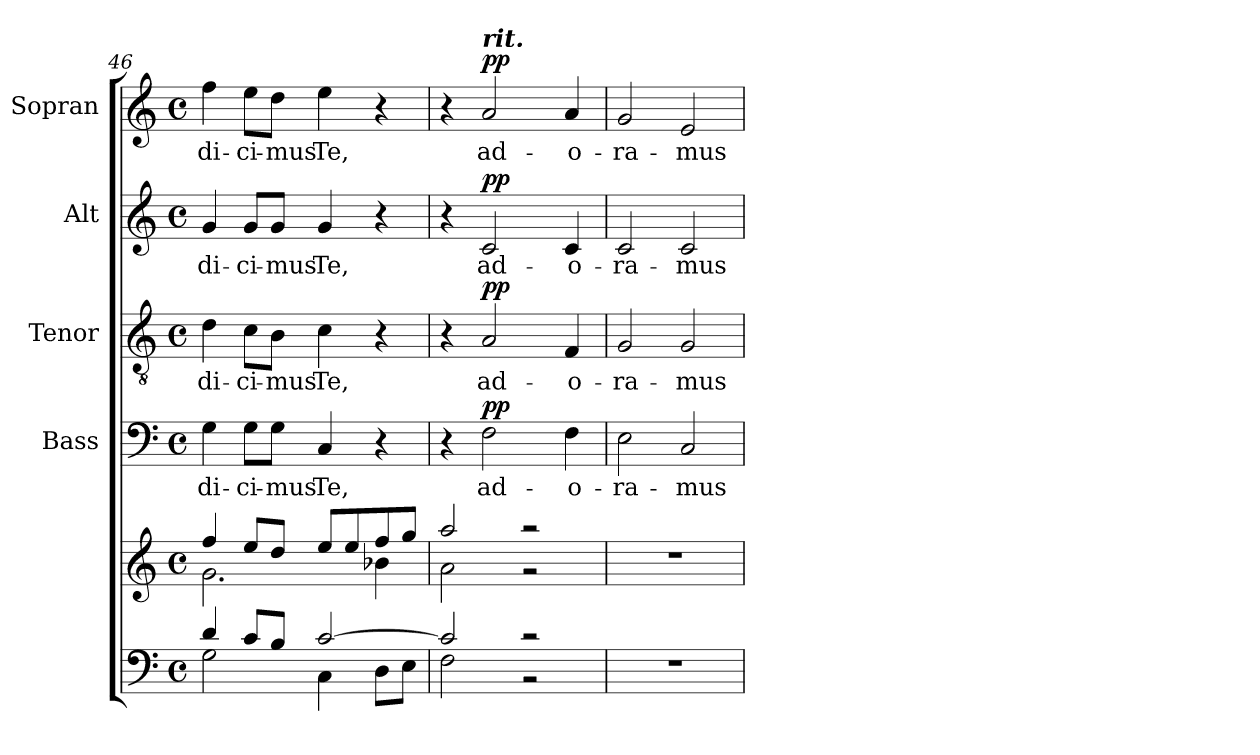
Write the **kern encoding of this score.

**kern	**kern	**kern	**text	**dynam	**kern	**text	**dynam	**kern	**text	**dynam	**kern	**text	**dynam
*part5	*part5	*part4	*part4	*part4	*part3	*part3	*part3	*part2	*part2	*part2	*part1	*part1	*part1
*staff6	*staff5	*staff4	*staff4	*staff4	*staff3	*staff3	*staff3	*staff2	*staff2	*staff2	*staff1	*staff1	*staff1
*	*	*I"Bass	*	*	*I"Tenor	*	*	*I"Alt	*	*	*I"Sopran	*	*
*	*	*I'B.	*	*	*I'T.	*	*	*I'A.	*	*	*I'S.	*	*
*clefF4	*clefG2	*clefF4	*	*	*clefGv2	*	*	*clefG2	*	*	*clefG2	*	*
*k[]	*k[]	*k[]	*	*	*k[]	*	*	*k[]	*	*	*k[]	*	*
*C:	*C:	*C:	*	*	*C:	*	*	*C:	*	*	*C:	*	*
*M4/4	*M4/4	*M4/4	*	*	*M4/4	*	*	*M4/4	*	*	*M4/4	*	*
*met(c)	*met(c)	*met(c)	*	*	*met(c)	*	*	*met(c)	*	*	*met(c)	*	*
=46	=46	=46	=46	=46	=46	=46	=46	=46	=46	=46	=46	=46	=46
*^	*^	*	*	*	*	*	*	*	*	*	*	*	*
!	!	!	!	!	!LO:LY:b	!	!	!LO:LY:b	!	!	!LO:LY:b	!	!	!LO:LY:b	!
4d/	2G\	4ff/	2.g\	4G\	-di-	.	4d\	-di-	.	4g/	-di-	.	4ff\	-di-	.
!	!	!	!	!	!LO:LY:b	!	!	!LO:LY:b	!	!	!LO:LY:b	!	!	!LO:LY:b	!
8c/L	.	8ee/L	.	8G\L	-ci-	.	8c\L	-ci-	.	8g/L	-ci-	.	8ee\L	-ci-	.
!	!	!	!	!	!LO:LY:b	!	!	!LO:LY:b	!	!	!LO:LY:b	!	!	!LO:LY:b	!
8B/J	.	8dd/J	.	8G\J	-mus	.	8B\J	-mus	.	8g/J	-mus	.	8dd\J	-mus	.
!	!	!	!	!	!LO:LY:b	!	!	!LO:LY:b	!	!	!LO:LY:b	!	!	!LO:LY:b	!
[>2c/	4C\	8ee/L	.	4C/	Te,	.	4c\	Te,	.	4g/	Te,	.	4ee\	Te,	.
.	.	8ee/	.	.	.	.	.	.	.	.	.	.	.	.	.
.	8D\L	8ff/	4b-X\	4r	.	.	4r	.	.	4r	.	.	4r	.	.
.	8E\J	8gg/J	.	.	.	.	.	.	.	.	.	.	.	.	.
=47	=47	=47	=47	=47	=47	=47	=47	=47	=47	=47	=47	=47	=47	=47	=47
2c/]	2F\	2aa/	2a\	4r	.	.	4r	.	.	4r	.	.	4r	.	.
!	!	!	!	!	!	!	!	!	!	!	!	!	!LO:TX:a:Bi:t=rit.	!	!
!	!	!	!	!	!LO:LY:b	!LO:DY:a	!	!LO:LY:b	!LO:DY:a	!	!LO:LY:b	!LO:DY:a	!	!LO:LY:b	!LO:DY:a
.	.	.	.	2F\	ad-	pp	2A/	ad-	pp	2c/	ad-	pp	2a/	ad-	pp
2r	2r	2r	2r	.	.	.	.	.	.	.	.	.	.	.	.
!	!	!	!	!	!LO:LY:b	!	!	!LO:LY:b	!	!	!LO:LY:b	!	!	!LO:LY:b	!
.	.	.	.	4F\	-o-	.	4F/	-o-	.	4c/	-o-	.	4a/	-o-	.
*v	*v	*	*	*	*	*	*	*	*	*	*	*	*	*	*
*	*v	*v	*	*	*	*	*	*	*	*	*	*	*	*
=48	=48	=48	=48	=48	=48	=48	=48	=48	=48	=48	=48	=48	=48
!	!	!	!LO:LY:b	!	!	!LO:LY:b	!	!	!LO:LY:b	!	!	!LO:LY:b	!
1r	1r	2E\	-ra-	.	2G/	-ra-	.	2c/	-ra-	.	2g/	-ra-	.
!	!	!	!LO:LY:b	!	!	!LO:LY:b	!	!	!LO:LY:b	!	!	!LO:LY:b	!
.	.	2C/	-mus	.	2G/	-mus	.	2c/	-mus	.	2e/	-mus	.
=	=	=	=	=	=	=	=	=	=	=	=	=	=
*-	*-	*-	*-	*-	*-	*-	*-	*-	*-	*-	*-	*-	*-
